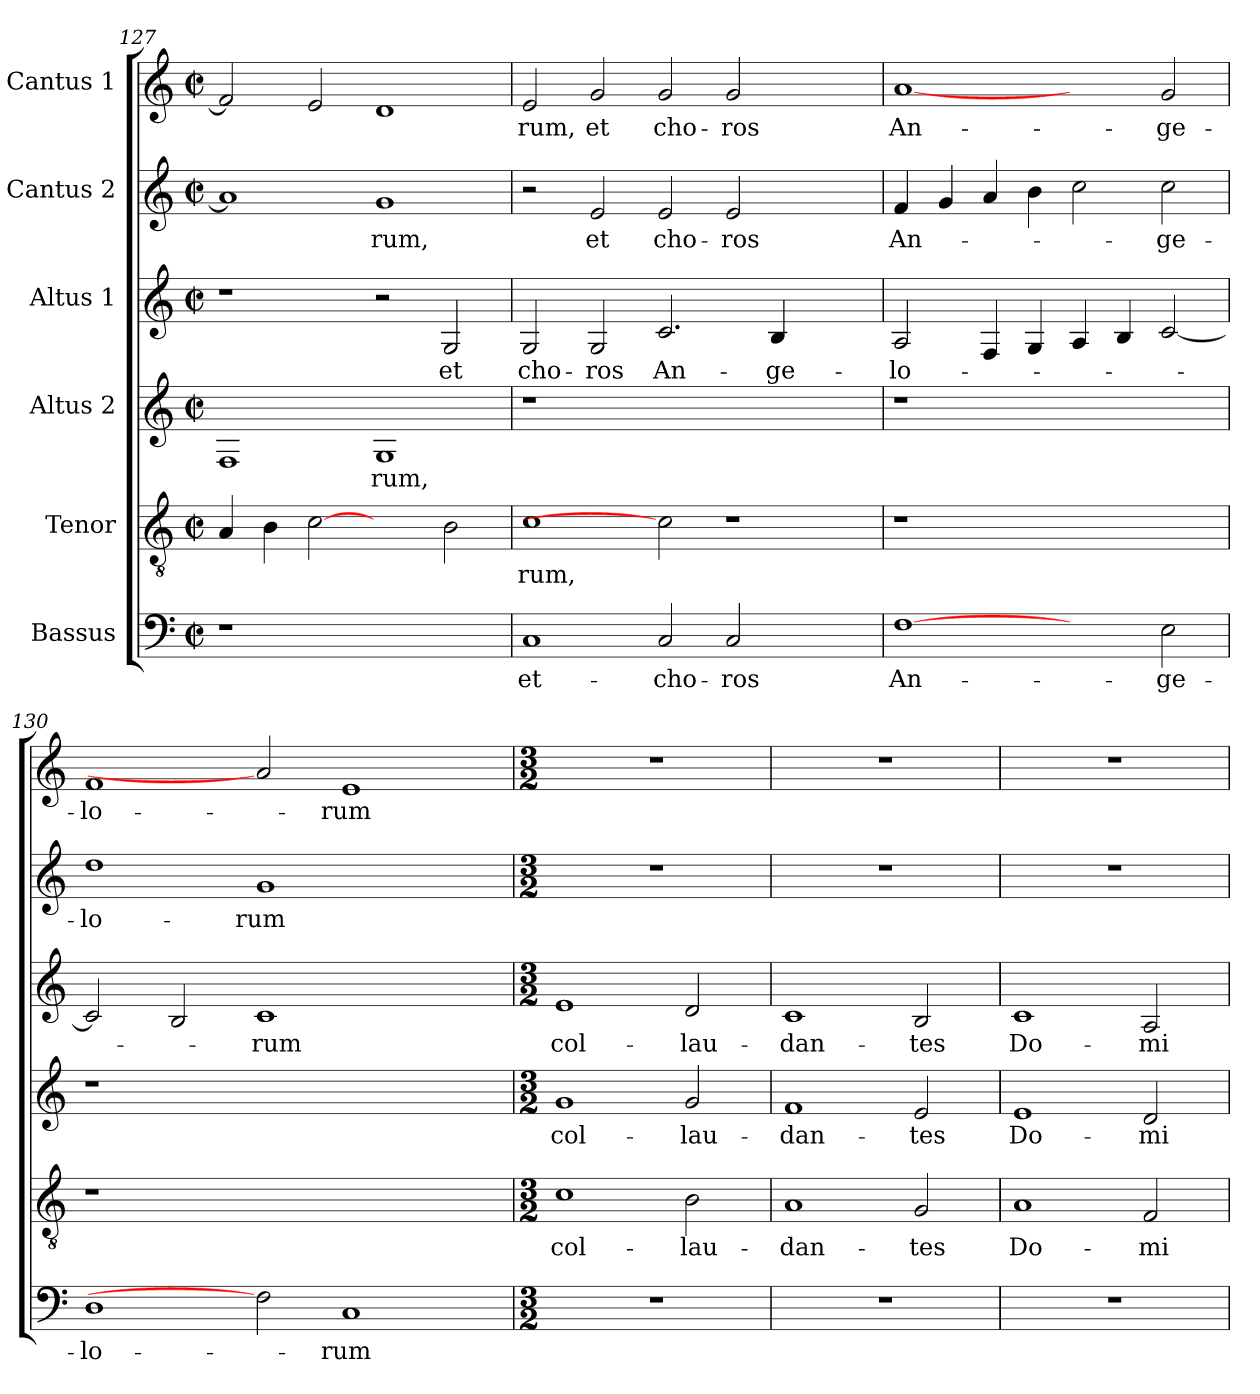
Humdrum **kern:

**kern	**text	**kern	**text	**kern	**text	**kern	**text	**kern	**text	**kern	**text
*part6	*part6	*part5	*part5	*part4	*part4	*part3	*part3	*part2	*part2	*part1	*part1
*staff6	*staff6	*staff5	*staff5	*staff4	*staff4	*staff3	*staff3	*staff2	*staff2	*staff1	*staff1
*I"Bassus	*	*I"Tenor	*	*I"Altus 2	*	*I"Altus 1	*	*I"Cantus 2	*	*I"Cantus 1	*
!!LO:LB:g=z
*clefF4	*	*clefGv2	*	*clefG2	*	*clefG2	*	*clefG2	*	*clefG2	*
*k[]	*	*k[]	*	*k[]	*	*k[]	*	*k[]	*	*k[]	*
*a:	*	*a:	*	*a:	*	*a:	*	*a:	*	*a:	*
*M2/2	*	*M2/2	*	*M2/2	*	*M2/2	*	*M2/2	*	*M2/2	*
*met(c|)	*	*met(c|)	*	*met(c|)	*	*met(c|)	*	*met(c|)	*	*met(c|)	*
=127	=127	=127	=127	=127	=127	=127	=127	=127	=127	=127	=127
1r	.	4A/	.	1F	.	1r	.	1a]	.	2f/]	.
.	.	4B\	.	.	.	.	.	.	.	.	.
.	.	[2c	.	.	.	.	.	.	.	2e/	.
1ryy	.	2ryy	.	1G	-rum,	2r	.	1g	-rum,	1d	.
.	.	2B\	.	.	.	2G/	et	.	.	.	.
=128	=128	=128	=128	=128	=128	=128	=128	=128	=128	=128	=128
1C	et-	1c	-rum,	1r	.	2G/	cho-	2r	.	2e/	-rum,
.	.	.	.	.	.	2G/	-ros	2e/	et	2g/	et
2C/	-cho-	2c]	.	1.ryy	.	2.c/	An-	2e/	cho-	2g/	cho-
2C/	-ros	1r	.	.	.	.	.	2e/	-ros	2g/	-ros
.	.	.	.	.	.	4B/	-ge-	.	.	.	.
2ryy	.	.	.	.	.	2ryy	.	2ryy	.	2ryy	.
=129	=129	=129	=129	=129	=129	=129	=129	=129	=129	=129	=129
[1F	An-	1r	.	1r	.	2A/	-lo-	4f/	An-	[1a	An-
.	.	.	.	.	.	.	.	4g/	.	.	.
.	.	.	.	.	.	4F/	.	4a/	.	.	.
.	.	.	.	.	.	4G/	.	4b\	.	.	.
2ryy	.	1ryy	.	1ryy	.	4A/	.	2cc\	.	2ryy	.
.	.	.	.	.	.	4B/	.	.	.	.	.
2E\	-ge-	.	.	.	.	[2c/	.	2cc\	-ge-	2g/	-ge-
=130	=130	=130	=130	=130	=130	=130	=130	=130	=130	=130	=130
1D	-lo-	1r	.	1r	.	2c/]	.	1dd	-lo-	1f	-lo-
.	.	.	.	.	.	2B/	.	.	.	.	.
2F]	.	1.ryy	.	1.ryy	.	1c	-rum	1g	-rum	2a]	.
1C	-rum	.	.	.	.	.	.	.	.	1e	-rum
.	.	.	.	.	.	2ryy	.	2ryy	.	.	.
=131	=131	=131	=131	=131	=131	=131	=131	=131	=131	=131	=131
*M3/2	*	*M3/2	*	*M3/2	*	*M3/2	*	*M3/2	*	*M3/2	*
1.r	.	1c	col-	1g	col-	1e	col-	1.r	.	1.r	.
.	.	2B\	-lau-	2g/	-lau-	2d/	-lau-	.	.	.	.
=132	=132	=132	=132	=132	=132	=132	=132	=132	=132	=132	=132
1.r	.	1A	-dan-	1f	-dan-	1c	-dan-	1.r	.	1.r	.
.	.	2G/	-tes	2e/	-tes	2B/	-tes	.	.	.	.
=133	=133	=133	=133	=133	=133	=133	=133	=133	=133	=133	=133
1.r	.	1A	Do-	1e	Do-	1c	Do-	1.r	.	1.r	.
.	.	2F/	-mi-	2d/	-mi-	2A/	-mi-	.	.	.	.
=	=	=	=	=	=	=	=	=	=	=	=
*-	*-	*-	*-	*-	*-	*-	*-	*-	*-	*-	*-
